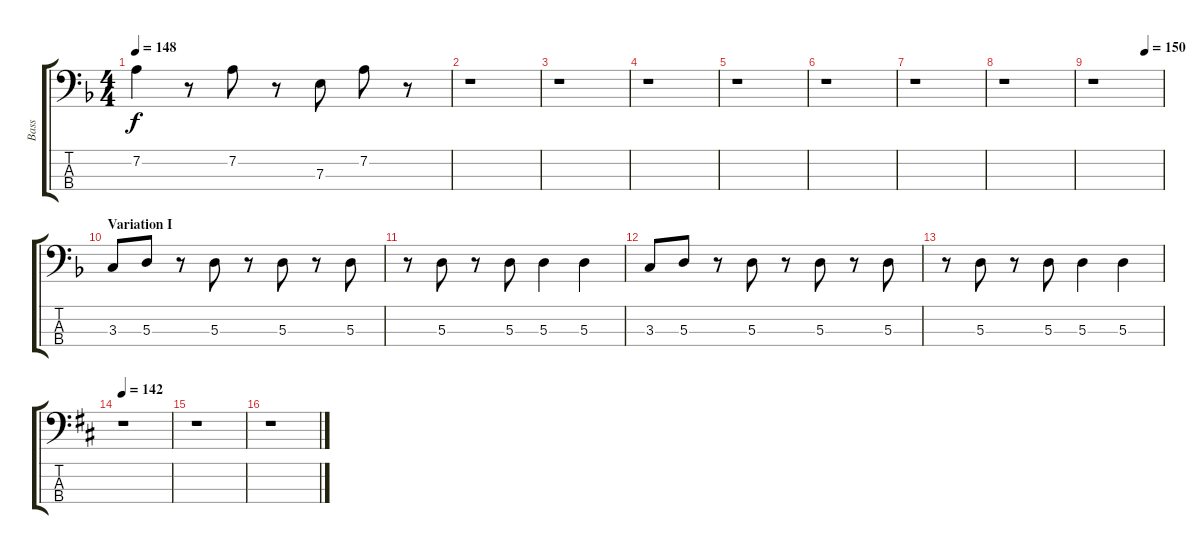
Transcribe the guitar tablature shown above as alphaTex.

\track ("Bass" "Bass") {instrument electricbasspick}
\staff {score tabs}
\tuning (G2 D2 A1 E1) {hide}
\ts (4 4)
\tempo 148
\clef f4
\ks dminor
7.2.4{dy f} r.8 7.2.8 r.8 7.3.8 7.2.8 r.8 |
r.1 |
r.1 |
r.1 |
r.1 |
r.1 |
r.1 |
r.1 |
\tempo (150 0.75)
r.1 |
\section ("" "Variation I")
3.3.8 5.3.8 r.8 5.3.8 r.8 5.3.8 r.8 5.3.8 |
r.8 5.3.8 r.8 5.3.8 5.3.4 5.3.4 |
3.3.8 5.3.8 r.8 5.3.8 r.8 5.3.8 r.8 5.3.8 |
r.8 5.3.8 r.8 5.3.8 5.3.4 5.3.4 |
\tempo 142
\ks d
r.1 |
r.1 |
r.1
